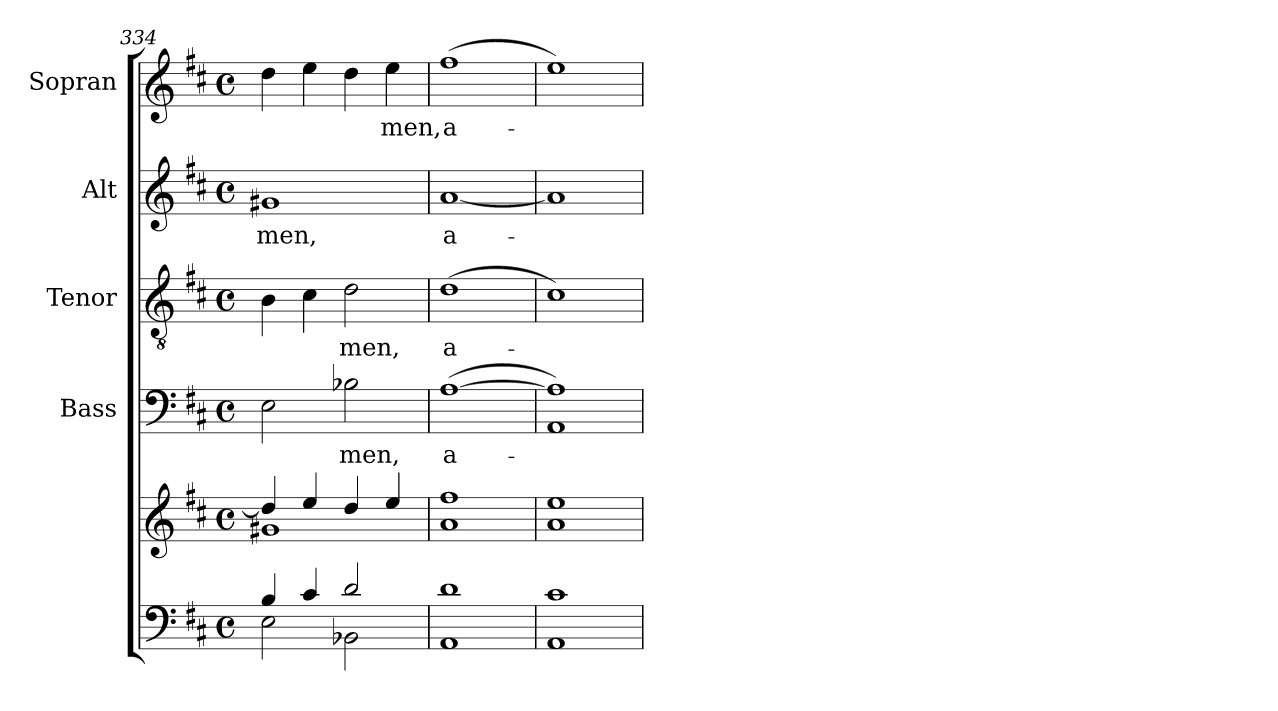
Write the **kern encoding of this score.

**kern	**kern	**kern	**text	**kern	**text	**kern	**text	**kern	**text
*part5	*part5	*part4	*part4	*part3	*part3	*part2	*part2	*part1	*part1
*staff6	*staff5	*staff4	*staff4	*staff3	*staff3	*staff2	*staff2	*staff1	*staff1
*	*	*I"Bass	*	*I"Tenor	*	*I"Alt	*	*I"Sopran	*
*	*	*I'B.	*	*I'T.	*	*I'A.	*	*I'S.	*
*clefF4	*clefG2	*clefF4	*	*clefGv2	*	*clefG2	*	*clefG2	*
*k[f#c#]	*k[f#c#]	*k[f#c#]	*	*k[f#c#]	*	*k[f#c#]	*	*k[f#c#]	*
*D:	*D:	*D:	*	*D:	*	*D:	*	*D:	*
*M4/4	*M4/4	*M4/4	*	*M4/4	*	*M4/4	*	*M4/4	*
*met(c)	*met(c)	*met(c)	*	*met(c)	*	*met(c)	*	*met(c)	*
=334	=334	=334	=334	=334	=334	=334	=334	=334	=334
*^	*^	*	*	*	*	*	*	*	*
!	!	!	!	!	!	!	!	!	!LO:LY:b	!	!
4B/	2E\	4dd/]	1g#X	2E\	.	4B\	.	1g#X	-men,	4dd\	.
4c#/	.	4ee/	.	.	.	4c#\	.	.	.	4ee\	.
!	!	!	!	!	!LO:LY:b	!	!LO:LY:b	!	!	!	!
2d/	2BB-X\	4dd/	.	2B-X\	-men,	2d\	-men,	.	.	4dd\	.
!	!	!	!	!	!	!	!	!	!	!	!LO:LY:b
.	.	4ee/	.	.	.	.	.	.	.	4ee\	-men,
!!LO:LB:g=z
=335	=335	=335	=335	=335	=335	=335	=335	=335	=335	=335	=335
!	!	!	!	!	!LO:LY:b	!	!LO:LY:b	!	!LO:LY:b	!	!LO:LY:b
1d	1AA	1ff#	1a	(<[1A	a-	(>1d	a-	[1a	a-	(>1ff#	a-
=336	=336	=336	=336	=336	=336	=336	=336	=336	=336	=336	=336
1c#	1AA	1ee	1a	1AA 1A])	.	1c#)	.	1a]	.	1ee)	.
*v	*v	*	*	*	*	*	*	*	*	*	*
*	*v	*v	*	*	*	*	*	*	*	*
=	=	=	=	=	=	=	=	=	=
*-	*-	*-	*-	*-	*-	*-	*-	*-	*-
